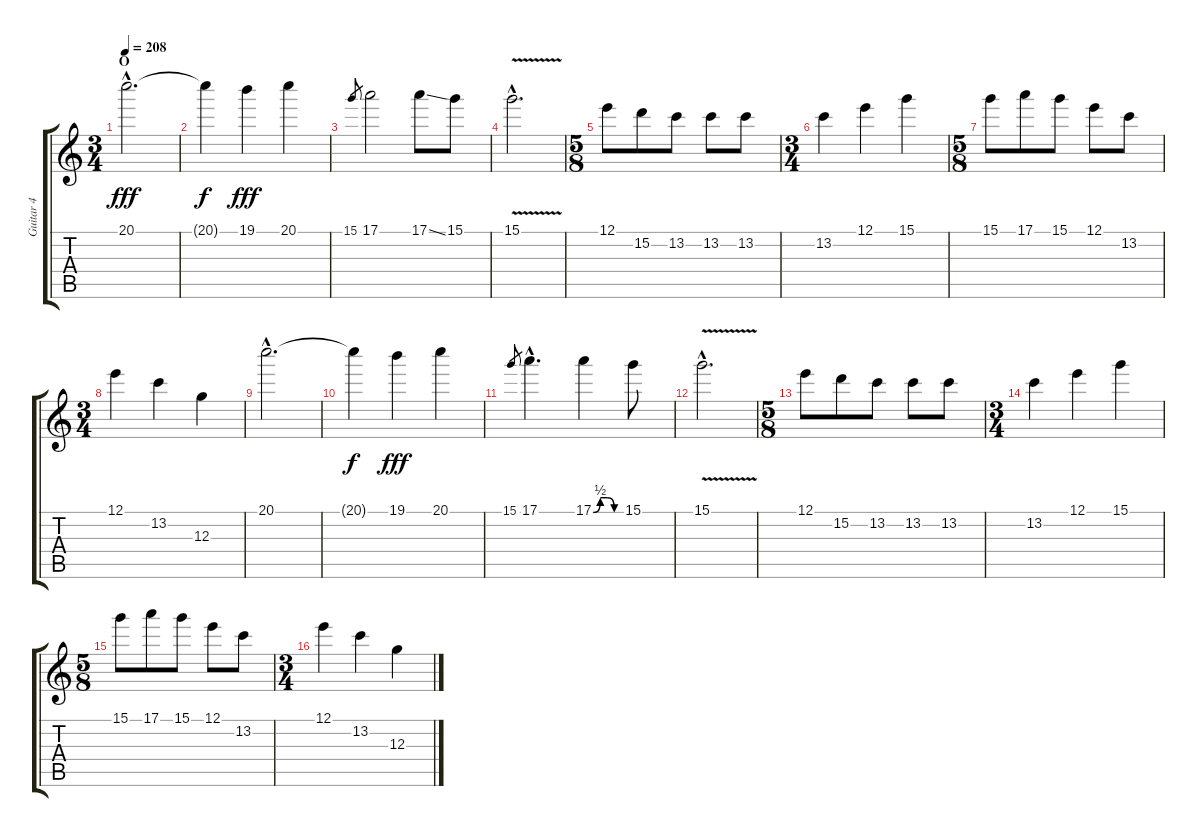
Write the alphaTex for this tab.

\track ("Guitar 4" "Guitar 4") {instrument distortionguitar}
\staff {score tabs}
\tuning (E4 B3 G3 D3 A2 E2) {hide}
\ts (3 4)
\section ("" "O")
\tempo 208
\clef g2
\ks c
20.1{hac}.2{d dy fff} |
20.1{t}.4{dy f} 19.1.4{dy fff} 20.1.4 |
15.1.8{gr} 17.1.2 17.1{ss}.8 15.1.8 |
15.1{v hac}.2{d} |
\ts (5 8)
12.1.8 15.2.8 13.2.8 13.2.8 13.2.8 |
\ts (3 4)
13.2.4 12.1.4 15.1.4 |
\ts (5 8)
15.1.8 17.1.8 15.1.8 12.1.8 13.2.8 |
\ts (3 4)
12.1.4 13.2.4 12.3.4 |
20.1{hac}.2{d} |
20.1{t}.4{dy f} 19.1.4{dy fff} 20.1.4 |
15.1.8{gr} 17.1{hac}.4{d} 17.1{be (custom 0 0 15 2 30 2 45 0 60 0)}.4 15.1.8 |
15.1{v hac}.2{d} |
\ts (5 8)
12.1.8 15.2.8 13.2.8 13.2.8 13.2.8 |
\ts (3 4)
13.2.4 12.1.4 15.1.4 |
\ts (5 8)
15.1.8 17.1.8 15.1.8 12.1.8 13.2.8 |
\ts (3 4)
12.1.4 13.2.4 12.3.4
